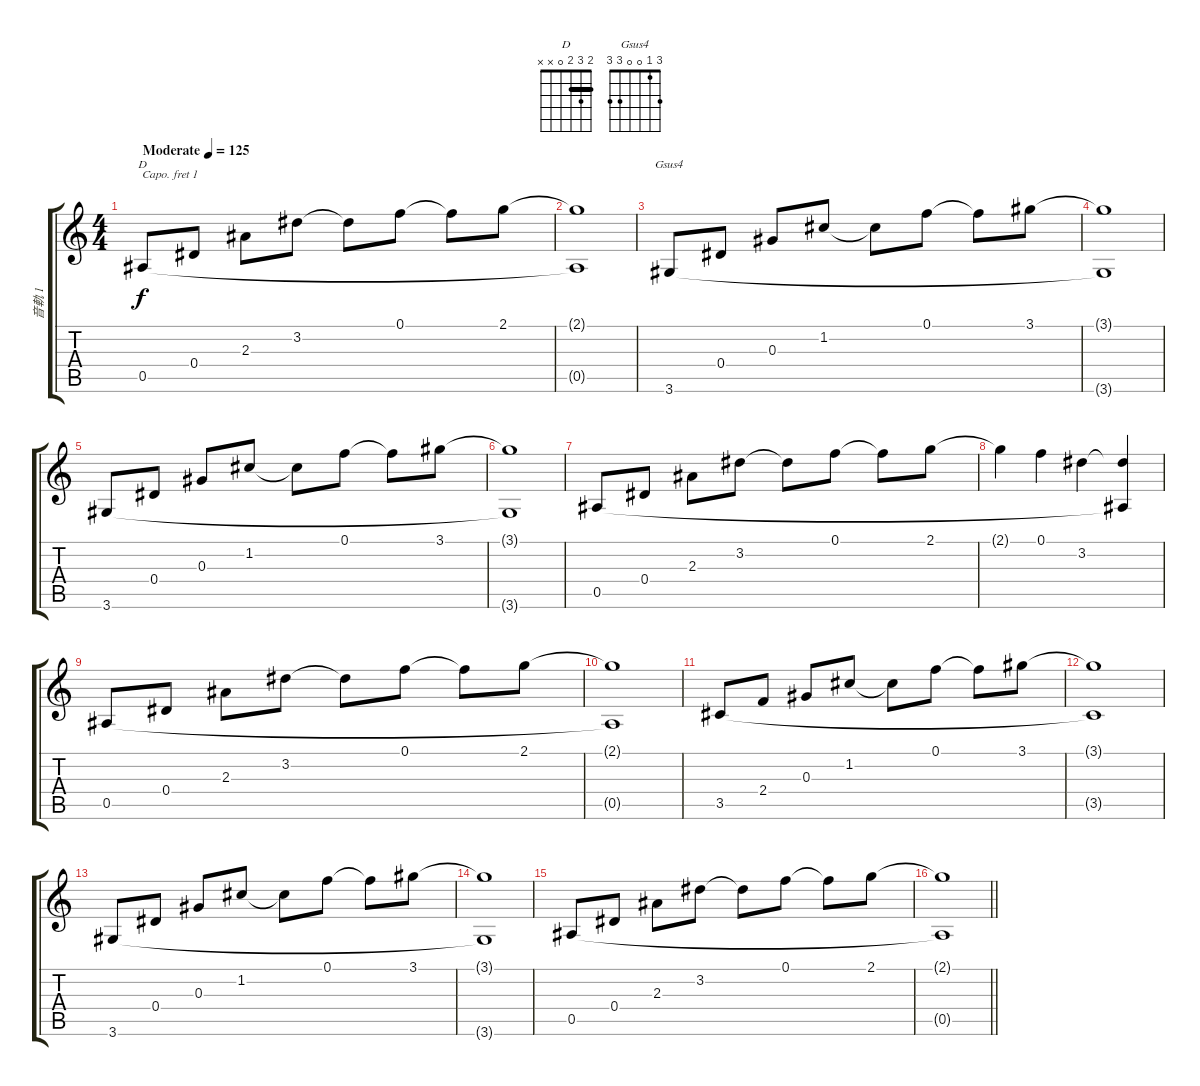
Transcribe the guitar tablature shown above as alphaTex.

\track ("音軌 1" "音軌 1") {instrument acousticguitarsteel}
\staff {score tabs}
\capo 1
\tuning (E4 B3 G3 D3 A2 E2) {hide}
\chord ("D" 2 3 2 0 x x) {barre 2}
\chord ("Gsus4" 3 1 0 0 3 3)
\ts (4 4)
\tempo (125 "Moderate")
\clef g2
\ks c
0.5.8{ch "D" dy f instrument acousticguitarsteel} 0.4.8 2.3.8 3.2.8 3.2{t}.8 0.1.8 0.1{t}.8 2.1.8 |
(2.1{t} 0.5{t}).1 |
3.6.8{ch "Gsus4"} 0.4.8 0.3.8 1.2.8 1.2{t}.8 0.1.8 0.1{t}.8 3.1.8 |
(3.1{t} 3.6{t}).1 |
3.6.8 0.4.8 0.3.8 1.2.8 1.2{t}.8 0.1.8 0.1{t}.8 3.1.8 |
(3.1{t} 3.6{t}).1 |
0.5.8 0.4.8 2.3.8 3.2.8 3.2{t}.8 0.1.8 0.1{t}.8 2.1.8 |
2.1{t}.4 0.1.4 3.2.4 (3.2{t} 0.5{t}).4 |
0.5.8 0.4.8 2.3.8 3.2.8 3.2{t}.8 0.1.8 0.1{t}.8 2.1.8 |
(2.1{t} 0.5{t}).1 |
3.5.8 2.4.8 0.3.8 1.2.8 1.2{t}.8 0.1.8 0.1{t}.8 3.1.8 |
(3.1{t} 3.5{t}).1 |
3.6.8 0.4.8 0.3.8 1.2.8 1.2{t}.8 0.1.8 0.1{t}.8 3.1.8 |
(3.1{t} 3.6{t}).1 |
0.5.8 0.4.8 2.3.8 3.2.8 3.2{t}.8 0.1.8 0.1{t}.8 2.1.8 |
\barLineRight lightlight
(2.1{t} 0.5{t}).1
